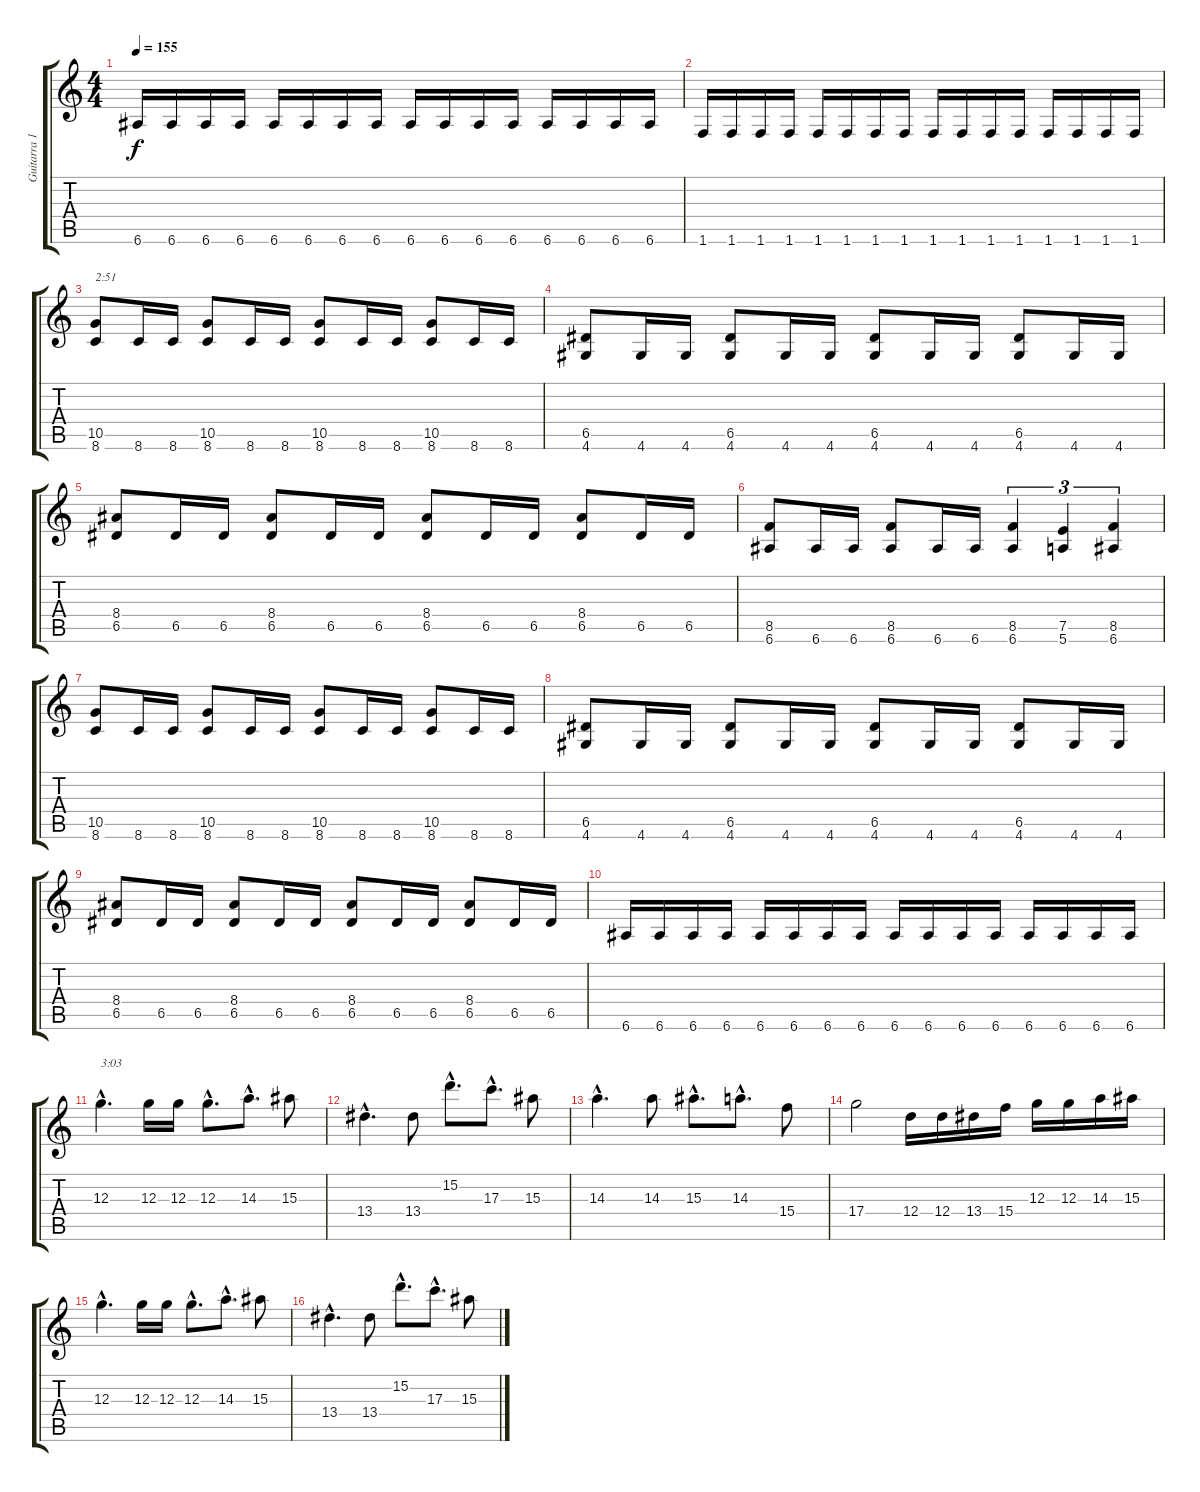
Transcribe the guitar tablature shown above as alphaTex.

\track ("Guitarra 1" "Guitarra 1") {instrument distortionguitar}
\staff {score tabs}
\tuning (E4 B3 G3 D3 A2 E2) {hide}
\ts (4 4)
\tempo 155
\clef g2
\ks c
6.6.16{dy f} 6.6.16 6.6.16 6.6.16 6.6.16 6.6.16 6.6.16 6.6.16 6.6.16 6.6.16 6.6.16 6.6.16 6.6.16 6.6.16 6.6.16 6.6.16 |
1.6.16 1.6.16 1.6.16 1.6.16 1.6.16 1.6.16 1.6.16 1.6.16 1.6.16 1.6.16 1.6.16 1.6.16 1.6.16 1.6.16 1.6.16 1.6.16 |
(10.5 8.6).8{txt "2:51"} 8.6.16 8.6.16 (10.5 8.6).8 8.6.16 8.6.16 (10.5 8.6).8 8.6.16 8.6.16 (10.5 8.6).8 8.6.16 8.6.16 |
(6.5 4.6).8 4.6.16 4.6.16 (6.5 4.6).8 4.6.16 4.6.16 (6.5 4.6).8 4.6.16 4.6.16 (6.5 4.6).8 4.6.16 4.6.16 |
(8.4 6.5).8 6.5.16 6.5.16 (8.4 6.5).8 6.5.16 6.5.16 (8.4 6.5).8 6.5.16 6.5.16 (8.4 6.5).8 6.5.16 6.5.16 |
(8.5 6.6).8 6.6.16 6.6.16 (8.5 6.6).8 6.6.16 6.6.16 (8.5 6.6).4{tu (3 2)} (7.5 5.6).4{tu (3 2)} (8.5 6.6).4{tu (3 2)} |
(10.5 8.6).8 8.6.16 8.6.16 (10.5 8.6).8 8.6.16 8.6.16 (10.5 8.6).8 8.6.16 8.6.16 (10.5 8.6).8 8.6.16 8.6.16 |
(6.5 4.6).8 4.6.16 4.6.16 (6.5 4.6).8 4.6.16 4.6.16 (6.5 4.6).8 4.6.16 4.6.16 (6.5 4.6).8 4.6.16 4.6.16 |
(8.4 6.5).8 6.5.16 6.5.16 (8.4 6.5).8 6.5.16 6.5.16 (8.4 6.5).8 6.5.16 6.5.16 (8.4 6.5).8 6.5.16 6.5.16 |
6.6.16 6.6.16 6.6.16 6.6.16 6.6.16 6.6.16 6.6.16 6.6.16 6.6.16 6.6.16 6.6.16 6.6.16 6.6.16 6.6.16 6.6.16 6.6.16 |
12.3{hac}.4{d txt "3:03"} 12.3.16 12.3.16 12.3{hac}.8{d} 14.3{hac}.8{d} 15.3.8 |
13.4{hac}.4{d} 13.4.8 15.2{hac}.8{d} 17.3{hac}.8{d} 15.3.8 |
14.3{hac}.4{d} 14.3.8 15.3{hac}.8{d} 14.3{hac}.8{d} 15.4.8 |
17.4.2 12.4.16 12.4.16 13.4.16 15.4.16 12.3.16 12.3.16 14.3.16 15.3.16 |
12.3{hac}.4{d} 12.3.16 12.3.16 12.3{hac}.8{d} 14.3{hac}.8{d} 15.3.8 |
13.4{hac}.4{d} 13.4.8 15.2{hac}.8{d} 17.3{hac}.8{d} 15.3.8
